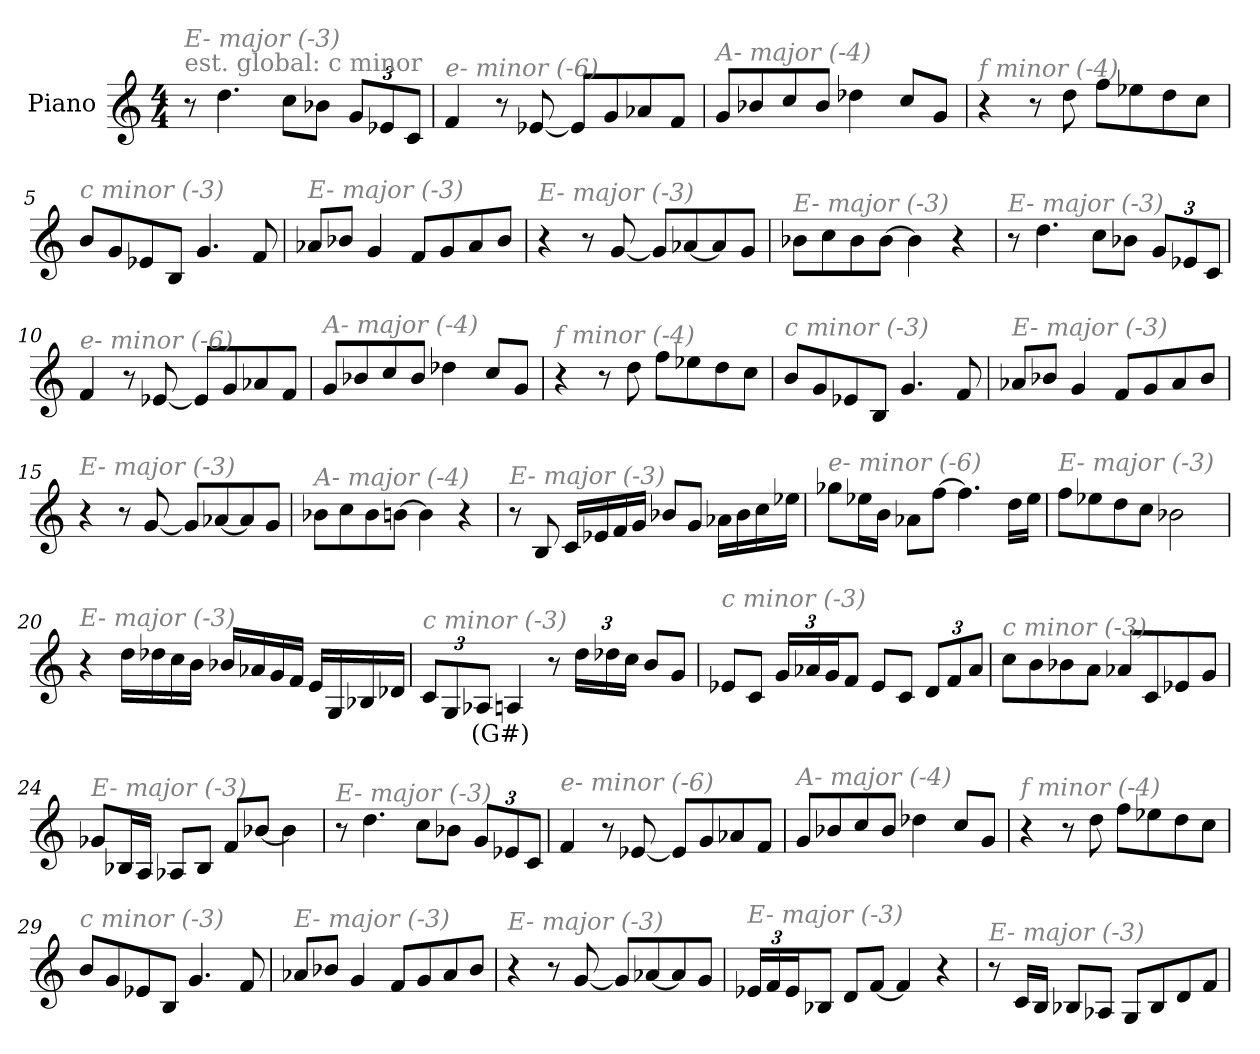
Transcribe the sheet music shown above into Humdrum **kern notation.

**kern	**text
*part1	*part1
*staff1	*staff1
*I"Piano	*
*I'Pno	*
*clefG2	*
*k[]	*
*M4/4	*
*MM184	*
=1	=1
!LO:TX:a:color=#808080:t=est. global&colon; c minor	!
!LO:TX:i:color=#808080:t=E- major (-3)	!
8r	.
4.dd\	.
8cc\L	.
8b-X\J	.
*Xbrackettup	*
12g/L	.
12e-X/	.
12c/J	.
=2	=2
!LO:TX:i:color=#808080:t=e- minor (-6)	!
4f/	.
8r	.
[8e-X/	.
8e-/L]	.
8g/	.
8a-X/	.
8f/J	.
=3	=3
!LO:TX:i:color=#808080:t=A- major (-4)	!
8g/L	.
8b-X/	.
8cc/	.
8b-/J	.
4dd-X\	.
8cc/L	.
8g/J	.
=4	=4
!LO:TX:i:color=#808080:t=f minor (-4)	!
4r	.
8r	.
8dd\	.
8ff\L	.
8ee-X\	.
8dd\	.
8cc\J	.
!!LO:LB:g=z
=5	=5
!LO:TX:i:color=#808080:t=c minor (-3)	!
8b/L	.
8g/	.
8e-X/	.
8B/J	.
4.g/	.
8f/	.
=6	=6
!LO:TX:i:color=#808080:t=E- major (-3)	!
8a-X/L	.
8b-X/J	.
4g/	.
8f/L	.
8g/	.
8a-/	.
8b-/J	.
=7	=7
!LO:TX:i:color=#808080:t=E- major (-3)	!
4r	.
8r	.
[8g/	.
8g/L]	.
[8a-X/	.
8a-/]	.
8g/J	.
=8	=8
!LO:TX:i:color=#808080:t=E- major (-3)	!
8b-X\L	.
8cc\	.
8b-\	.
[8b-\J	.
4b-\]	.
4r	.
!!LO:LB:g=z
=9	=9
!LO:TX:i:color=#808080:t=E- major (-3)	!
8r	.
4.dd\	.
8cc\L	.
8b-X\J	.
12g/L	.
12e-X/	.
12c/J	.
=10	=10
!LO:TX:i:color=#808080:t=e- minor (-6)	!
4f/	.
8r	.
[8e-X/	.
8e-/L]	.
8g/	.
8a-X/	.
8f/J	.
=11	=11
!LO:TX:i:color=#808080:t=A- major (-4)	!
8g/L	.
8b-X/	.
8cc/	.
8b-/J	.
4dd-X\	.
8cc/L	.
8g/J	.
=12	=12
!LO:TX:i:color=#808080:t=f minor (-4)	!
4r	.
8r	.
8dd\	.
8ff\L	.
8ee-X\	.
8dd\	.
8cc\J	.
!!LO:LB:g=z
=13	=13
!LO:TX:i:color=#808080:t=c minor (-3)	!
8b/L	.
8g/	.
8e-X/	.
8B/J	.
4.g/	.
8f/	.
=14	=14
!LO:TX:i:color=#808080:t=E- major (-3)	!
8a-X/L	.
8b-X/J	.
4g/	.
8f/L	.
8g/	.
8a-/	.
8b-/J	.
=15	=15
!LO:TX:i:color=#808080:t=E- major (-3)	!
4r	.
8r	.
[8g/	.
8g/L]	.
[8a-X/	.
8a-/]	.
8g/J	.
=16	=16
!LO:TX:i:color=#808080:t=A- major (-4)	!
8b-X\L	.
8cc\	.
8b-\	.
[8bn\J	.
4b\]	.
4r	.
!!LO:LB:g=z
=17	=17
!LO:TX:i:color=#808080:t=E- major (-3)	!
8r	.
8B/	.
16c/LL	.
16e-X/	.
16f/	.
16g/JJ	.
8b-X/L	.
8g/J	.
16a-X\LL	.
16b-\	.
16cc\	.
16ee-X\JJ	.
=18	=18
!LO:TX:i:color=#808080:t=e- minor (-6)	!
8gg-X\L	.
16ee-X\L	.
16b\JJ	.
8a-X\L	.
[8ff\J	.
4.ff\]	.
16dd\LL	.
16ee-\JJ	.
=19	=19
!LO:TX:i:color=#808080:t=E- major (-3)	!
8ff\L	.
8ee-X\	.
8dd\	.
8cc\J	.
2b-X\	.
!!LO:LB:g=z
=20	=20
!LO:TX:i:color=#808080:t=E- major (-3)	!
4r	.
16dd\LL	.
16dd-X\	.
16cc\	.
16b\JJ	.
16b-X/LL	.
16a-X/	.
16g/	.
16f/JJ	.
16e/LL	.
16G/	.
16B-X/	.
16d-X/JJ	.
=21	=21
!LO:TX:i:color=#808080:t=c minor (-3)	!
12c/L	.
12G/	.
12A-Xi/J	(G#)
4A/	.
8r	.
24dd\LL	.
24dd-X\	.
24cc\JJ	.
8b/L	.
8g/J	.
=22	=22
!LO:TX:i:color=#808080:t=c minor (-3)	!
8e-X/L	.
8c/J	.
24g/LL	.
24a-X/	.
24g/J	.
8f/J	.
8e-/L	.
8c/J	.
12d/L	.
12f/	.
12a-/J	.
!!LO:LB:g=z
=23	=23
!LO:TX:i:color=#808080:t=c minor (-3)	!
8cc\L	.
8b\	.
8b-X\	.
8a\J	.
8a-X/L	.
8c/	.
8e-X/	.
8g/J	.
=24	=24
!LO:TX:i:color=#808080:t=E- major (-3)	!
8g-X/L	.
16B-X/L	.
16A/JJ	.
8A-X/L	.
8B-/J	.
8f/L	.
[8b-X/J	.
4b-\]	.
=25	=25
!LO:TX:i:color=#808080:t=E- major (-3)	!
8r	.
4.dd\	.
8cc\L	.
8b-X\J	.
12g/L	.
12e-X/	.
12c/J	.
=26	=26
!LO:TX:i:color=#808080:t=e- minor (-6)	!
4f/	.
8r	.
[8e-X/	.
8e-/L]	.
8g/	.
8a-X/	.
8f/J	.
!!LO:LB:g=z
=27	=27
!LO:TX:i:color=#808080:t=A- major (-4)	!
8g/L	.
8b-X/	.
8cc/	.
8b-/J	.
4dd-X\	.
8cc/L	.
8g/J	.
=28	=28
!LO:TX:i:color=#808080:t=f minor (-4)	!
4r	.
8r	.
8dd\	.
8ff\L	.
8ee-X\	.
8dd\	.
8cc\J	.
=29	=29
!LO:TX:i:color=#808080:t=c minor (-3)	!
8b/L	.
8g/	.
8e-X/	.
8B/J	.
4.g/	.
8f/	.
=30	=30
!LO:TX:i:color=#808080:t=E- major (-3)	!
8a-X/L	.
8b-X/J	.
4g/	.
8f/L	.
8g/	.
8a-/	.
8b-/J	.
=31	=31
!LO:TX:i:color=#808080:t=E- major (-3)	!
4r	.
8r	.
[8g/	.
8g/L]	.
[8a-X/	.
8a-/]	.
8g/J	.
!!LO:LB:g=z
=32	=32
!LO:TX:i:color=#808080:t=E- major (-3)	!
24e-X/LL	.
24f/	.
24e-/J	.
8B-X/J	.
8d/L	.
[8f/J	.
4f/]	.
4r	.
=33	=33
!LO:TX:i:color=#808080:t=E- major (-3)	!
8r	.
16c/LL	.
16B/JJ	.
8B-X/L	.
8A-X/J	.
8G/L	.
8B-/	.
8d/	.
8f/J	.
=	=
*-	*-
